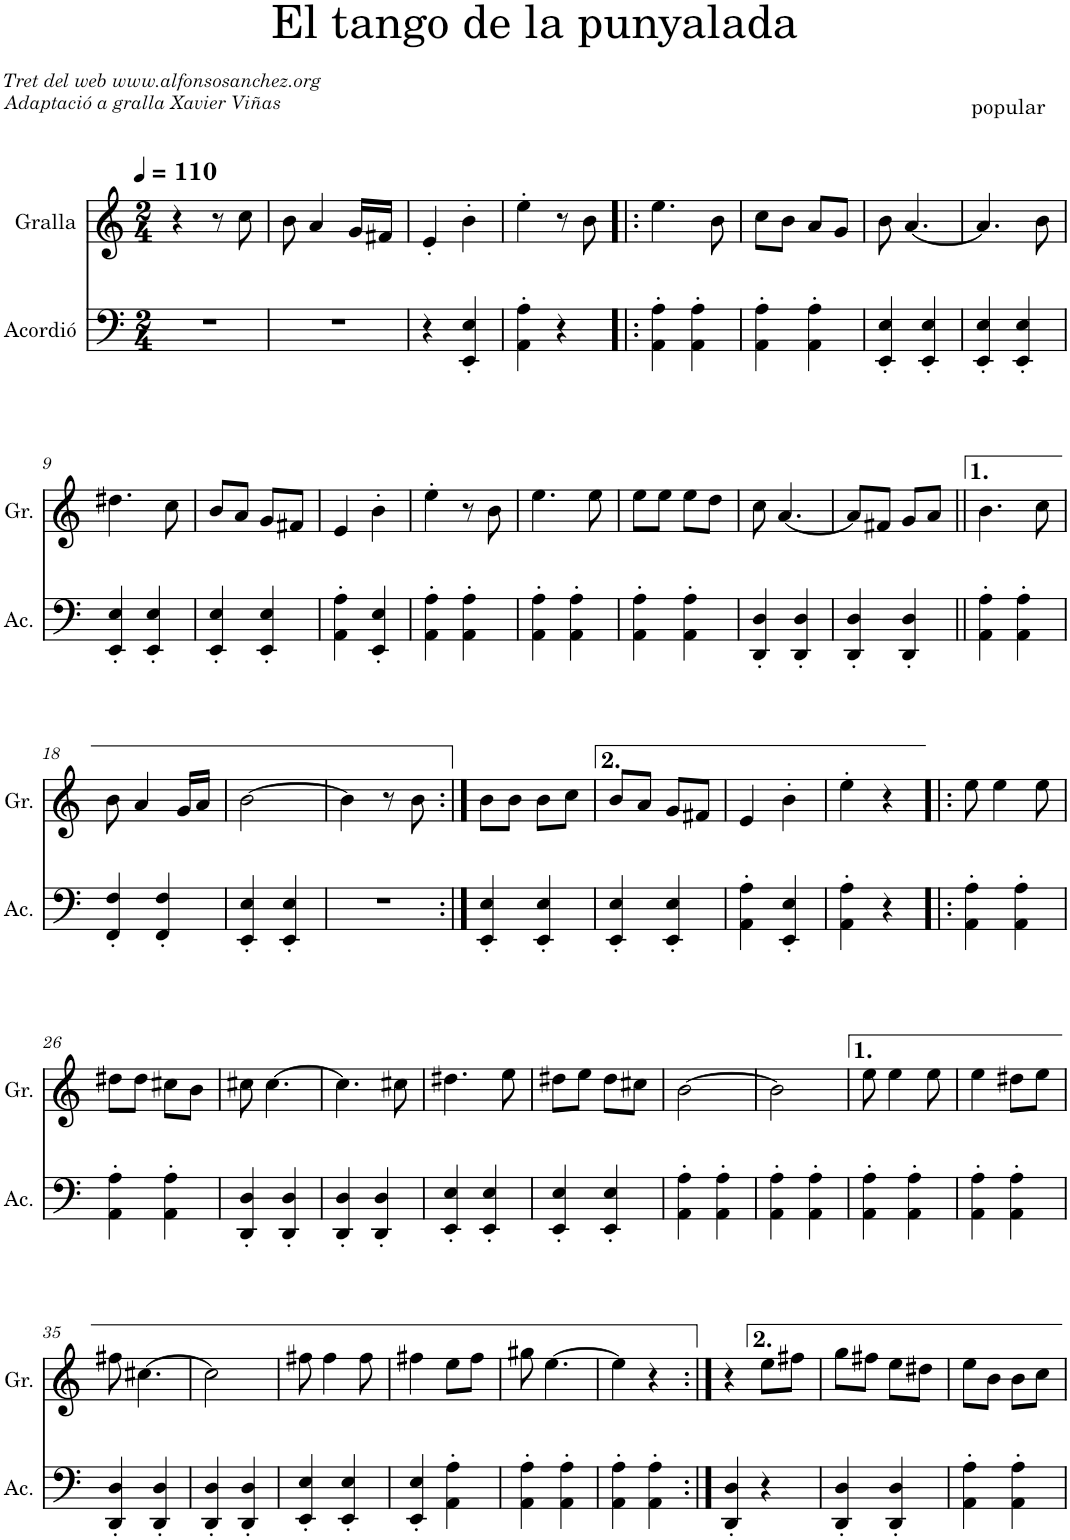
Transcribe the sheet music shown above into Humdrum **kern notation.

**kern	**kern
*part2	*part1
*staff2	*staff1
*I"Acordió	*I"Gralla
*I'Ac.	*I'Gr.
*clefF4	*clefG2
*k[]	*k[]
*M2/4	*M2/4
*MM110	*MM110
=1	=1
2r	4r
.	8r
.	8cc\
=2	=2
2r	8b\
.	4a/
.	16g/LL
.	16f#X/JJ
=3	=3
4r	4e'/
4EE/' 4E/'	4b'\
=4	=4
4AA\' 4A\'	4ee'\
4r	8r
.	8b\
=5!|:	=5!|:
4AA\' 4A\'	4.ee\
4AA\' 4A\'	.
.	8b\
=6	=6
4AA\' 4A\'	8cc\L
.	8b\J
4AA\' 4A\'	8a/L
.	8g/J
=7	=7
4EE/' 4E/'	8b\
.	[4.a/
4EE/' 4E/'	.
=8	=8
4EE/' 4E/'	4.a/]
4EE/' 4E/'	.
.	8b\
!!LO:LB:g=z
=9	=9
4EE/' 4E/'	4.dd#X\
4EE/' 4E/'	.
.	8cc\
=10	=10
4EE/' 4E/'	8b/L
.	8a/J
4EE/' 4E/'	8g/L
.	8f#X/J
=11	=11
4AA\' 4A\'	4e/
4EE/' 4E/'	4b'\
=12	=12
4AA\' 4A\'	4ee'\
4AA\' 4A\'	8r
.	8b\
=13	=13
4AA\' 4A\'	4.ee\
4AA\' 4A\'	.
.	8ee\
=14	=14
4AA\' 4A\'	8ee\L
.	8ee\J
4AA\' 4A\'	8ee\L
.	8dd\J
=15	=15
4DD/' 4D/'	8cc\
.	[4.a/
4DD/' 4D/'	.
=16	=16
4DD/' 4D/'	8a/L]
.	8f#X/J
4DD/' 4D/'	8g/L
.	8a/J
=17||	=17||
4AA\' 4A\'	4.b\
4AA\' 4A\'	.
.	8cc\
!!LO:LB:g=z
=18	=18
4FF/' 4F/'	8b\
.	4a/
4FF/' 4F/'	.
.	16g/LL
.	16a/JJ
=19	=19
4EE/' 4E/'	[2b\
4EE/' 4E/'	.
=20	=20
2r	4b\]
.	8r
.	8b\
=21:|!	=21:|!
4EE/' 4E/'	8b\L
.	8b\J
4EE/' 4E/'	8b\L
.	8cc\J
=22	=22
4EE/' 4E/'	8b/L
.	8a/J
4EE/' 4E/'	8g/L
.	8f#X/J
=23	=23
4AA\' 4A\'	4e/
4EE/' 4E/'	4b'\
=24	=24
4AA\' 4A\'	4ee'\
4r	4r
=25!|:	=25!|:
4AA\' 4A\'	8ee\
.	4ee\
4AA\' 4A\'	.
.	8ee\
!!LO:LB:g=z
=26	=26
4AA\' 4A\'	8dd#X\L
.	8dd#\J
4AA\' 4A\'	8cc#X\L
.	8b\J
=27	=27
4DD/' 4D/'	8cc#X\
.	[4.cc#\
4DD/' 4D/'	.
=28	=28
4DD/' 4D/'	4.cc#\]
4DD/' 4D/'	.
.	8cc#X\
=29	=29
4EE/' 4E/'	4.dd#X\
4EE/' 4E/'	.
.	8ee\
=30	=30
4EE/' 4E/'	8dd#X\L
.	8ee\J
4EE/' 4E/'	8dd#\L
.	8cc#X\J
=31	=31
4AA\' 4A\'	[2b\
4AA\' 4A\'	.
=32	=32
4AA\' 4A\'	2b\]
4AA\' 4A\'	.
=33	=33
4AA\' 4A\'	8ee\
.	4ee\
4AA\' 4A\'	.
.	8ee\
=34	=34
4AA\' 4A\'	4ee\
4AA\' 4A\'	8dd#X\L
.	8ee\J
!!LO:LB:g=z
=35	=35
4DD/' 4D/'	8ff#X\
.	[4.cc#X\
4DD/' 4D/'	.
=36	=36
4DD/' 4D/'	2cc#\]
4DD/' 4D/'	.
=37	=37
4EE/' 4E/'	8ff#X\
.	4ff#\
4EE/' 4E/'	.
.	8ff#\
=38	=38
4EE/' 4E/'	4ff#X\
4AA\' 4A\'	8ee\L
.	8ff#\J
=39	=39
4AA\' 4A\'	8gg#X\
.	[4.ee\
4AA\' 4A\'	.
=40	=40
4AA\' 4A\'	4ee\]
4AA\' 4A\'	4r
=41:|!	=41:|!
4DD/' 4D/'	4r
4r	8ee\L
.	8ff#X\J
=42	=42
4DD/' 4D/'	8gg\L
.	8ff#X\J
4DD/' 4D/'	8ee\L
.	8dd#X\J
=43	=43
4AA\' 4A\'	8ee\L
.	8b\J
4AA\' 4A\'	8b\L
.	8cc\J
=	=
*-	*-
